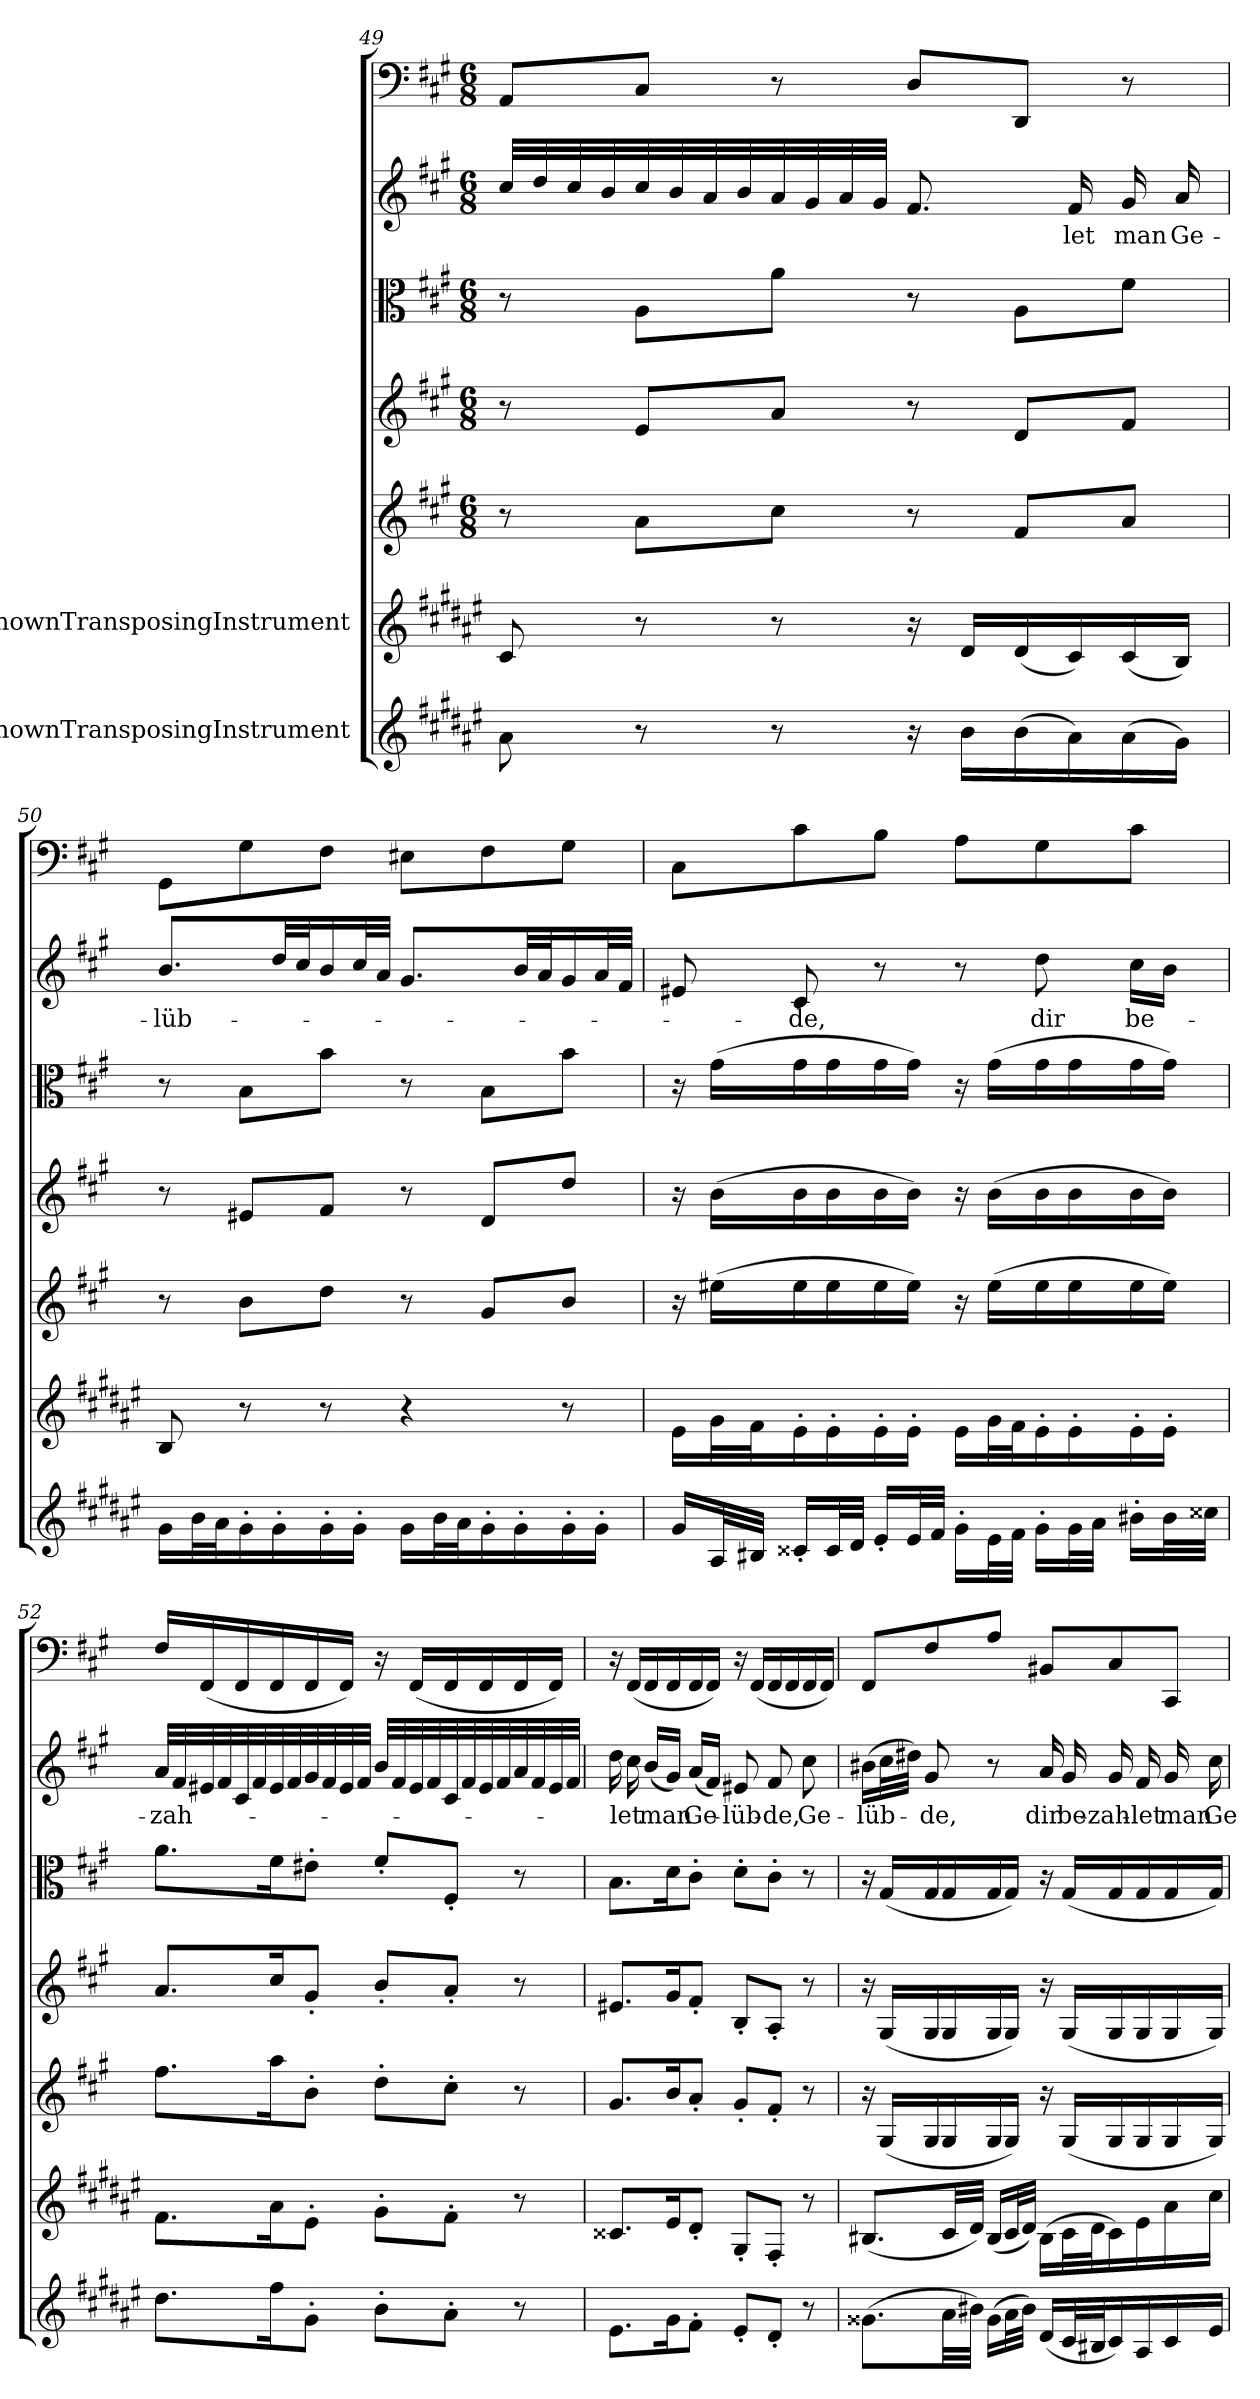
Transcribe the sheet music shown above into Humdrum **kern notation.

**kern	**kern	**kern	**kern	**kern	**kern	**text	**kern
*part7	*part6	*part5	*part4	*part3	*part2	*part2	*part1
*staff7	*staff6	*staff5	*staff4	*staff3	*staff2	*staff2	*staff1
*I"UnknownTransposingInstrument	*I"UnknownTransposingInstrument	*	*	*	*	*	*
*clefG2	*clefG2	*clefG2	*clefG2	*clefC3	*clefG2	*	*clefF4
*ITrd-2c-3	*ITrd-2c-3	*	*	*	*	*	*
*k[f#c#g#]	*k[f#c#g#]	*k[f#c#g#]	*k[f#c#g#]	*k[f#c#g#]	*k[f#c#g#]	*	*k[f#c#g#]
*	*	*M6/8	*M6/8	*M6/8	*M6/8	*	*M6/8
=49	=49	=49	=49	=49	=49	=49	=49
8cc#\	8e/	8r	8r	8r	32cc#/LLL	.	8AA/L
.	.	.	.	.	32dd/	.	.
.	.	.	.	.	32cc#/	.	.
.	.	.	.	.	32b/	.	.
8r	8r	8a\L	8e/L	8A\L	32cc#/	.	8C#/J
.	.	.	.	.	32b/	.	.
.	.	.	.	.	32a/	.	.
.	.	.	.	.	32b/	.	.
8r	8r	8cc#\J	8a/J	8a\J	32a/	.	8r
.	.	.	.	.	32g#/	.	.
.	.	.	.	.	32a/	.	.
.	.	.	.	.	32g#/JJJ	.	.
16r	16r	8r	8r	8r	8.f#/	.	8D/L
16dd\LL	16f#/LL	.	.	.	.	.	.
(16dd\	(16f#/	8f#/L	8d/L	8A\L	.	.	8DD/J
16cc#\)	16e/)	.	.	.	16f#/	-let	.
(16cc#\	(16e/	8a/J	8f#/J	8f#\J	16g#/	man	8r
16b\JJ)	16d/JJ)	.	.	.	16a/	Ge-	.
=50	=50	=50	=50	=50	=50	=50	=50
16b\LL	8d/	8r	8r	8r	8.b/L	-lüb-	8GG#\L
32dd\L	.	.	.	.	.	.	.
32cc#\J	.	.	.	.	.	.	.
16b'\	8r	8b\L	8e#X/L	8B\L	.	.	8G#\
16b'\	.	.	.	.	32dd/LL	.	.
.	.	.	.	.	32cc#/J	.	.
16b'\	8r	8dd\J	8f#/J	8b\J	16b/	.	8F#\J
16b'\JJ	.	.	.	.	32cc#/L	.	.
.	.	.	.	.	32a/JJJ	.	.
16b\LL	4r	8r	8r	8r	8.g#/L	.	8E#X\L
32dd\L	.	.	.	.	.	.	.
32cc#\J	.	.	.	.	.	.	.
16b'\	.	8g#/L	8d/L	8B\L	.	.	8F#\
16b'\	.	.	.	.	32b/LL	.	.
.	.	.	.	.	32a/J	.	.
16b'\	8r	8b/J	8dd/J	8b\J	16g#/	.	8G#\J
16b'\JJ	.	.	.	.	32a/L	.	.
.	.	.	.	.	32f#/JJJ	.	.
=51	=51	=51	=51	=51	=51	=51	=51
16b/LL	16g#\LL	16r	16r	16r	8e#X/	.	8C#\L
32c#/L	32b\L	(16ee#X\LL	(16b\LL	(16g#\LL	.	.	.
32d#X/JJJ	32a\J	.	.	.	.	.	.
16e#X'/LL	16g#'\	16ee#\	16b\	16g#\	8c#/	-de,	8c#\
32e#/L	16g#'\	16ee#\	16b\	16g#\	.	.	.
32f#/JJJ	.	.	.	.	.	.	.
16g#'/LL	16g#'\	16ee#\	16b\	16g#\	8r	.	8B\J
32g#/L	16g#'\JJ	16ee#\JJ)	16b\JJ)	16g#\JJ)	.	.	.
32a/JJJ	.	.	.	.	.	.	.
16b'\LL	16g#\LL	16r	16r	16r	8r	.	8A\L
32g#\L	32b\L	(16ee#\LL	(16b\LL	(16g#\LL	.	.	.
32a\JJJ	32a\J	.	.	.	.	.	.
16b'\LL	16g#'\	16ee#\	16b\	16g#\	8dd\	dir	8G#\
32b\L	16g#'\	16ee#\	16b\	16g#\	.	.	.
32cc#\JJJ	.	.	.	.	.	.	.
16dd#X'\LL	16g#'\	16ee#\	16b\	16g#\	16cc#\LL	be-	8c#\J
32dd#\L	16g#'\JJ	16ee#\JJ)	16b\JJ)	16g#\JJ)	16b\JJ	.	.
32ee#X\JJJ	.	.	.	.	.	.	.
=52	=52	=52	=52	=52	=52	=52	=52
8.ff#\L	8.a\L	8.ff#\L	8.a/L	8.a\L	32a/LLL	-zah-	16F#/LL
.	.	.	.	.	32f#/	.	.
.	.	.	.	.	32e#X/	.	(16FF#/
.	.	.	.	.	32f#/	.	.
.	.	.	.	.	32c#/	.	16FF#/
.	.	.	.	.	32f#/	.	.
16aa\K	16cc#\K	16aa\K	16cc#/K	16f#\K	32e#/	.	16FF#/
.	.	.	.	.	32f#/	.	.
8b'\J	8g#'\J	8b'\J	8g#'/J	8e#X'\J	32g#/	.	16FF#/
.	.	.	.	.	32f#/	.	.
.	.	.	.	.	32e#/	.	16FF#/JJ)
.	.	.	.	.	32f#/JJJ	.	.
8dd'\L	8b'\L	8dd'\L	8b'/L	8f#'/L	32b/LLL	.	16r
.	.	.	.	.	32f#/	.	.
.	.	.	.	.	32e#/	.	(16FF#/LL
.	.	.	.	.	32f#/	.	.
8cc#'\J	8a'\J	8cc#'\J	8a'/J	8F#'/J	32c#/	.	16FF#/
.	.	.	.	.	32f#/	.	.
.	.	.	.	.	32e#/	.	16FF#/
.	.	.	.	.	32f#/	.	.
8r	8r	8r	8r	8r	32a/	.	16FF#/
.	.	.	.	.	32f#/	.	.
.	.	.	.	.	32e#/	.	16FF#/JJ)
.	.	.	.	.	32f#/JJJ	.	.
=53	=53	=53	=53	=53	=53	=53	=53
8.g#\L	8.e#X/L	8.g#/L	8.e#X/L	8.B\L	16dd\	.	16r
.	.	.	.	.	16cc#\	-let	(16FF#/LL
.	.	.	.	.	(16b/LL	man	16FF#/
16b\K	16g#/K	16b/K	16g#/K	16d\K	16g#/JJ)	.	16FF#/
8a'\J	8f#'/J	8a'/J	8f#'/J	8c#'\J	(16a/LL	Ge-	16FF#/
.	.	.	.	.	16f#/JJ)	.	16FF#/JJ)
8g#'/L	8B'/L	8g#'/L	8B'/L	8d'\L	8e#X/	-lüb-	16r
.	.	.	.	.	.	.	(16FF#/LL
8f#'/J	8A'/J	8f#'/J	8A'/J	8c#'\J	8f#/	-de,	16FF#/
.	.	.	.	.	.	.	16FF#/
8r	8r	8r	8r	8r	8cc#\	Ge-	16FF#/
.	.	.	.	.	.	.	16FF#/JJ)
=54	=54	=54	=54	=54	=54	=54	=54
(8.b#X\L	(8.d#X/L	16r	16r	16r	(16b#X\LL	-lüb-	8FF#/L
.	.	(16G#/LL	(16G#/LL	(16G#/LL	32cc#\L	.	.
.	.	.	.	.	32dd#X\JJJ)	.	.
.	.	16G#/	16G#/	16G#/	8g#/	-de,	8F#/
32cc#\LL	32e/LL	16G#/	16G#/	16G#/	.	.	.
32dd#X\JJJ)	32f#/JJJ)	.	.	.	.	.	.
(16b#\LL	(16d#/LL	16G#/	16G#/	16G#/	8r	.	8A/J
32cc#\L	32e/L	16G#/JJ)	16G#/JJ)	16G#/JJ)	.	.	.
32dd#\JJJ)	32f#/JJJ)	.	.	.	.	.	.
(16f#/LL	(16d#\LL	16r	16r	16r	16a/	dir	8BB#X/L
32e/L	32e\L	(16G#/LL	(16G#/LL	(16G#/LL	16g#/	be-	.
32d#X/J	32f#\J	.	.	.	.	.	.
16e/)	16e\)	16G#/	16G#/	16G#/	16g#/	-zah-	8C#/
16c#/	16g#\	16G#/	16G#/	16G#/	16f#/	-let	.
16e/	16cc#\	16G#/	16G#/	16G#/	16g#/	man	8CC#/J
16g#/JJ	16ee\JJ	16G#/JJ)	16G#/JJ)	16G#/JJ)	16cc#\	Ge-	.
=	=	=	=	=	=	=	=
*-	*-	*-	*-	*-	*-	*-	*-
